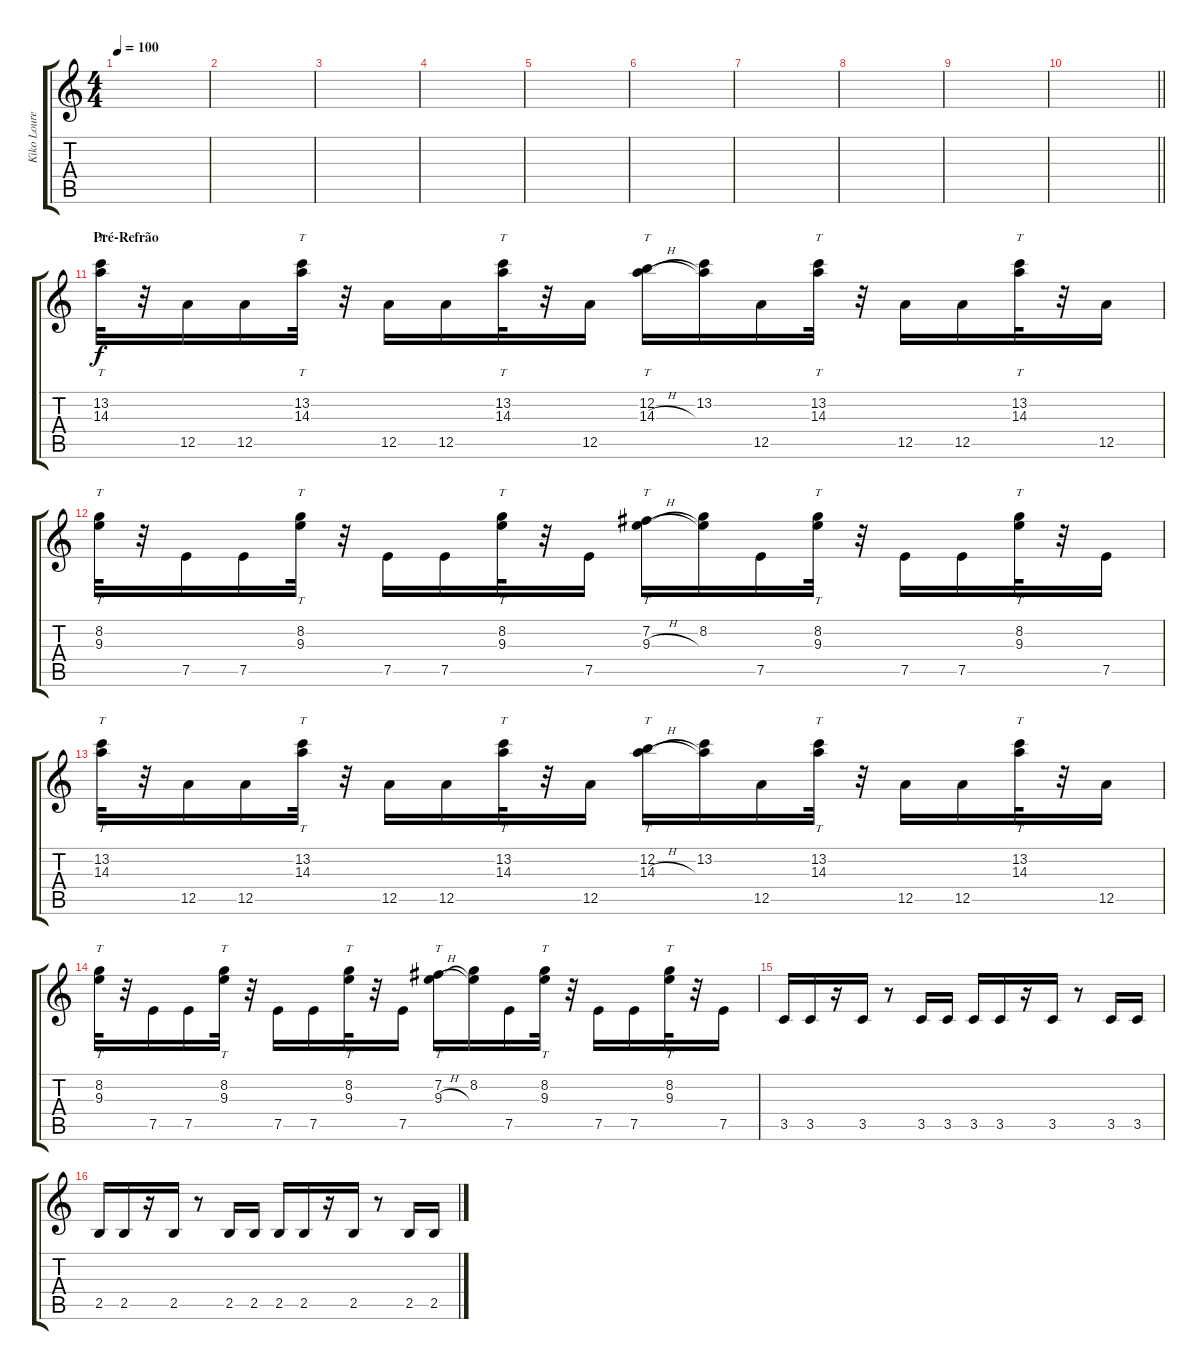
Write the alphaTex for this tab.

\track ("Kiko Loureiro" "Kiko Loure") {instrument electricguitarjazz}
\staff {score tabs}
\tuning (E4 B3 G3 D3 A2 E2) {hide}
\ts (4 4)
\tempo 100
\clef g2
\ks c
|
|
|
|
|
|
|
|
|
\barLineRight lightlight
|
\section ("" "Pré-Refrão")
(13.2 14.3).32{tt} r.32 12.5.16 12.5.16 (13.2 14.3).32{tt} r.32 12.5.16 12.5.16 (13.2 14.3).32{tt} r.32 12.5.16 (12.2 14.3{h}).16{tt} (13.2 14.3{t}).16 12.5.16 (13.2 14.3).32{tt} r.32 12.5.16 12.5.16 (13.2 14.3).32{tt} r.32 12.5.16 |
(8.2 9.3).32{tt} r.32 7.5.16 7.5.16 (8.2 9.3).32{tt} r.32 7.5.16 7.5.16 (8.2 9.3).32{tt} r.32 7.5.16 (7.2 9.3{h}).16{tt} (8.2 9.3{t}).16 7.5.16 (8.2 9.3).32{tt} r.32 7.5.16 7.5.16 (8.2 9.3).32{tt} r.32 7.5.16 |
(13.2 14.3).32{tt} r.32 12.5.16 12.5.16 (13.2 14.3).32{tt} r.32 12.5.16 12.5.16 (13.2 14.3).32{tt} r.32 12.5.16 (12.2 14.3{h}).16{tt} (13.2 14.3{t}).16 12.5.16 (13.2 14.3).32{tt} r.32 12.5.16 12.5.16 (13.2 14.3).32{tt} r.32 12.5.16 |
(8.2 9.3).32{tt} r.32 7.5.16 7.5.16 (8.2 9.3).32{tt} r.32 7.5.16 7.5.16 (8.2 9.3).32{tt} r.32 7.5.16 (7.2 9.3{h}).16{tt} (8.2 9.3{t}).16 7.5.16 (8.2 9.3).32{tt} r.32 7.5.16 7.5.16 (8.2 9.3).32{tt} r.32 7.5.16 |
3.5.16 3.5.16 r.16 3.5.16 r.8 3.5.16 3.5.16 3.5.16 3.5.16 r.16 3.5.16 r.8 3.5.16 3.5.16 |
2.5.16 2.5.16 r.16 2.5.16 r.8 2.5.16 2.5.16 2.5.16 2.5.16 r.16 2.5.16 r.8 2.5.16 2.5.16
